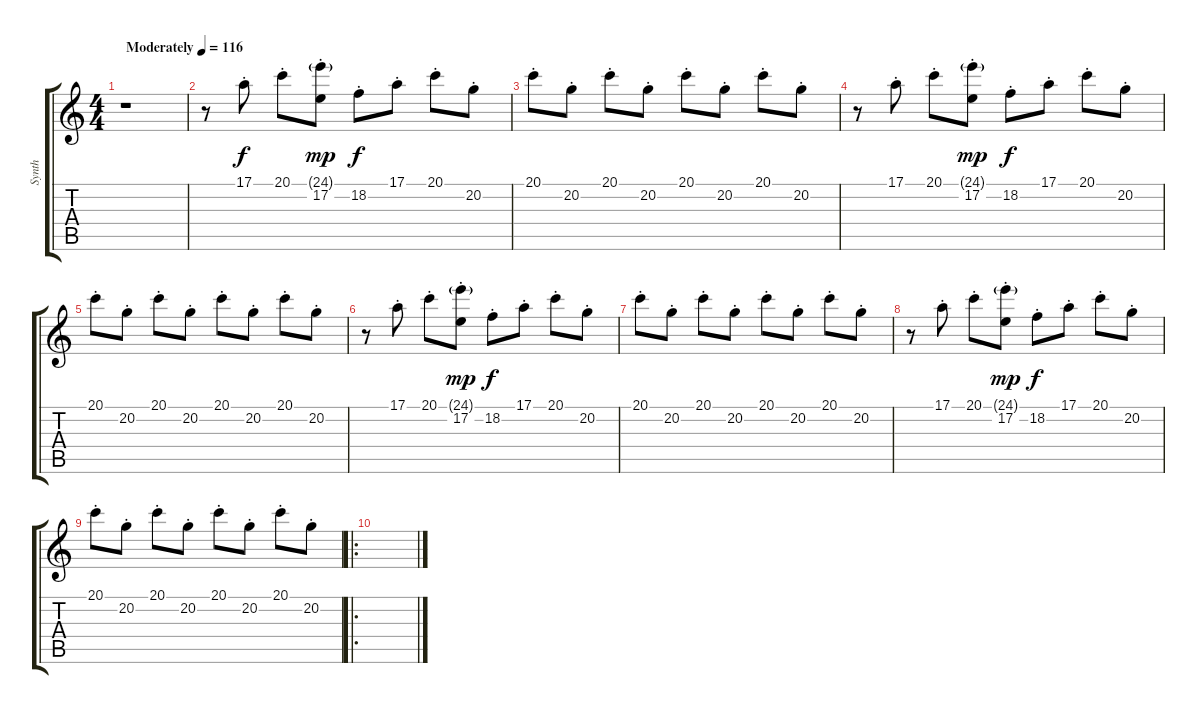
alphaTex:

\track ("Synth" "Synth") {instrument lead2sawtooth}
\staff {score tabs}
\tuning (E4 B3 G3 D3 A2 E2) {hide}
\ts (4 4)
\tempo (116 "Moderately")
\clef g2
\ks c
r.1{dy f instrument lead2sawtooth} |
r.8 17.1{st}.8 20.1{st}.8 (24.1{g st} 17.2{st}).8{dy mp} 18.2{st}.8{dy f} 17.1{st}.8 20.1{st}.8 20.2{st}.8 |
20.1{st}.8 20.2{st}.8 20.1{st}.8 20.2{st}.8 20.1{st}.8 20.2{st}.8 20.1{st}.8 20.2{st}.8 |
r.8 17.1{st}.8 20.1{st}.8 (24.1{g st} 17.2{st}).8{dy mp} 18.2{st}.8{dy f} 17.1{st}.8 20.1{st}.8 20.2{st}.8 |
20.1{st}.8 20.2{st}.8 20.1{st}.8 20.2{st}.8 20.1{st}.8 20.2{st}.8 20.1{st}.8 20.2{st}.8 |
r.8 17.1{st}.8 20.1{st}.8 (24.1{g st} 17.2{st}).8{dy mp} 18.2{st}.8{dy f} 17.1{st}.8 20.1{st}.8 20.2{st}.8 |
20.1{st}.8 20.2{st}.8 20.1{st}.8 20.2{st}.8 20.1{st}.8 20.2{st}.8 20.1{st}.8 20.2{st}.8 |
r.8 17.1{st}.8 20.1{st}.8 (24.1{g st} 17.2{st}).8{dy mp} 18.2{st}.8{dy f} 17.1{st}.8 20.1{st}.8 20.2{st}.8 |
20.1{st}.8 20.2{st}.8 20.1{st}.8 20.2{st}.8 20.1{st}.8 20.2{st}.8 20.1{st}.8 20.2{st}.8 |
\ro
